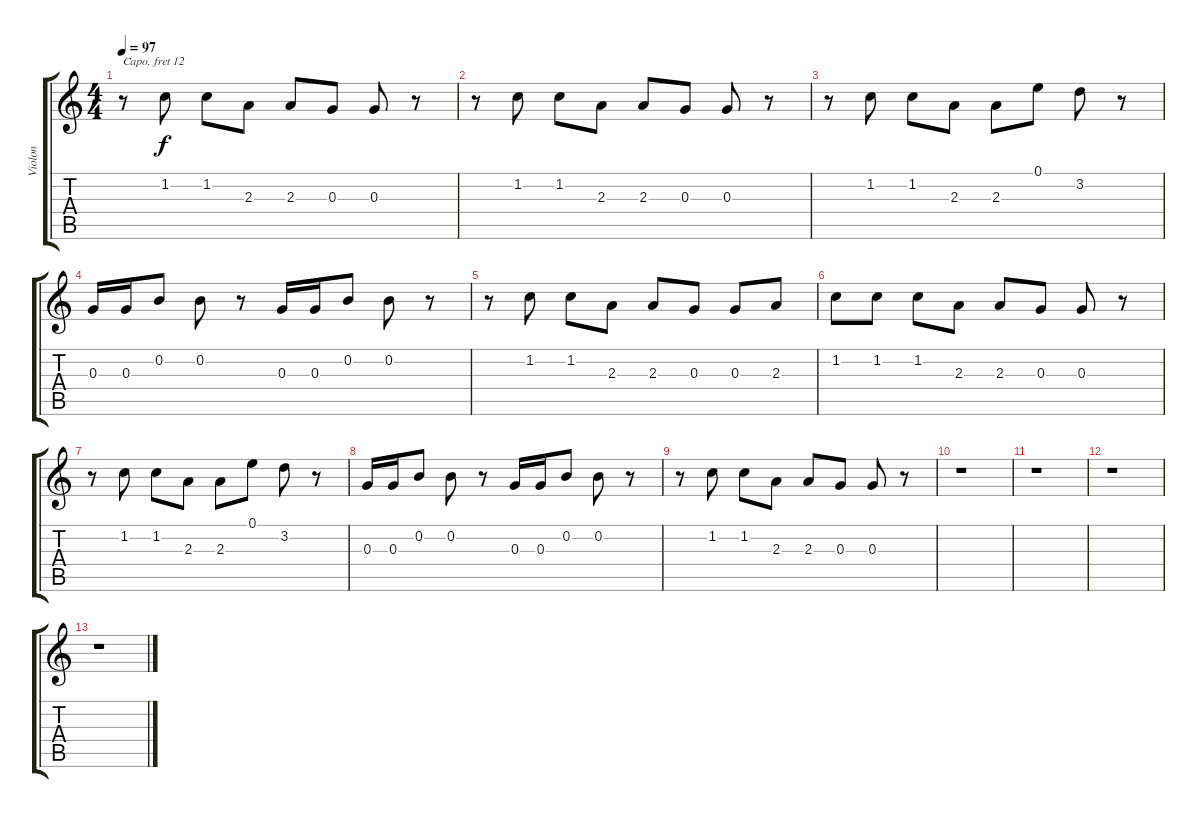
\track ("Violon" "Violon") {instrument clarinet}
\staff {score tabs}
\capo 12
\tuning (E4 B3 G3 D3 A2 E2) {hide}
\ts (4 4)
\tempo 97
\clef g2
\ks c
r.8{dy f} 1.2.8 1.2.8 2.3.8 2.3.8 0.3.8 0.3.8 r.8 |
r.8 1.2.8 1.2.8 2.3.8 2.3.8 0.3.8 0.3.8 r.8 |
r.8 1.2.8 1.2.8 2.3.8 2.3.8 0.1.8 3.2.8 r.8 |
0.3.16 0.3.16 0.2.8 0.2.8 r.8 0.3.16 0.3.16 0.2.8 0.2.8 r.8 |
r.8 1.2.8 1.2.8 2.3.8 2.3.8 0.3.8 0.3.8 2.3.8 |
1.2.8 1.2.8 1.2.8 2.3.8 2.3.8 0.3.8 0.3.8 r.8 |
r.8 1.2.8 1.2.8 2.3.8 2.3.8 0.1.8 3.2.8 r.8 |
0.3.16 0.3.16 0.2.8 0.2.8 r.8 0.3.16 0.3.16 0.2.8 0.2.8 r.8 |
r.8 1.2.8 1.2.8 2.3.8 2.3.8 0.3.8 0.3.8 r.8 |
r.1 |
r.1 |
r.1 |
r.1
